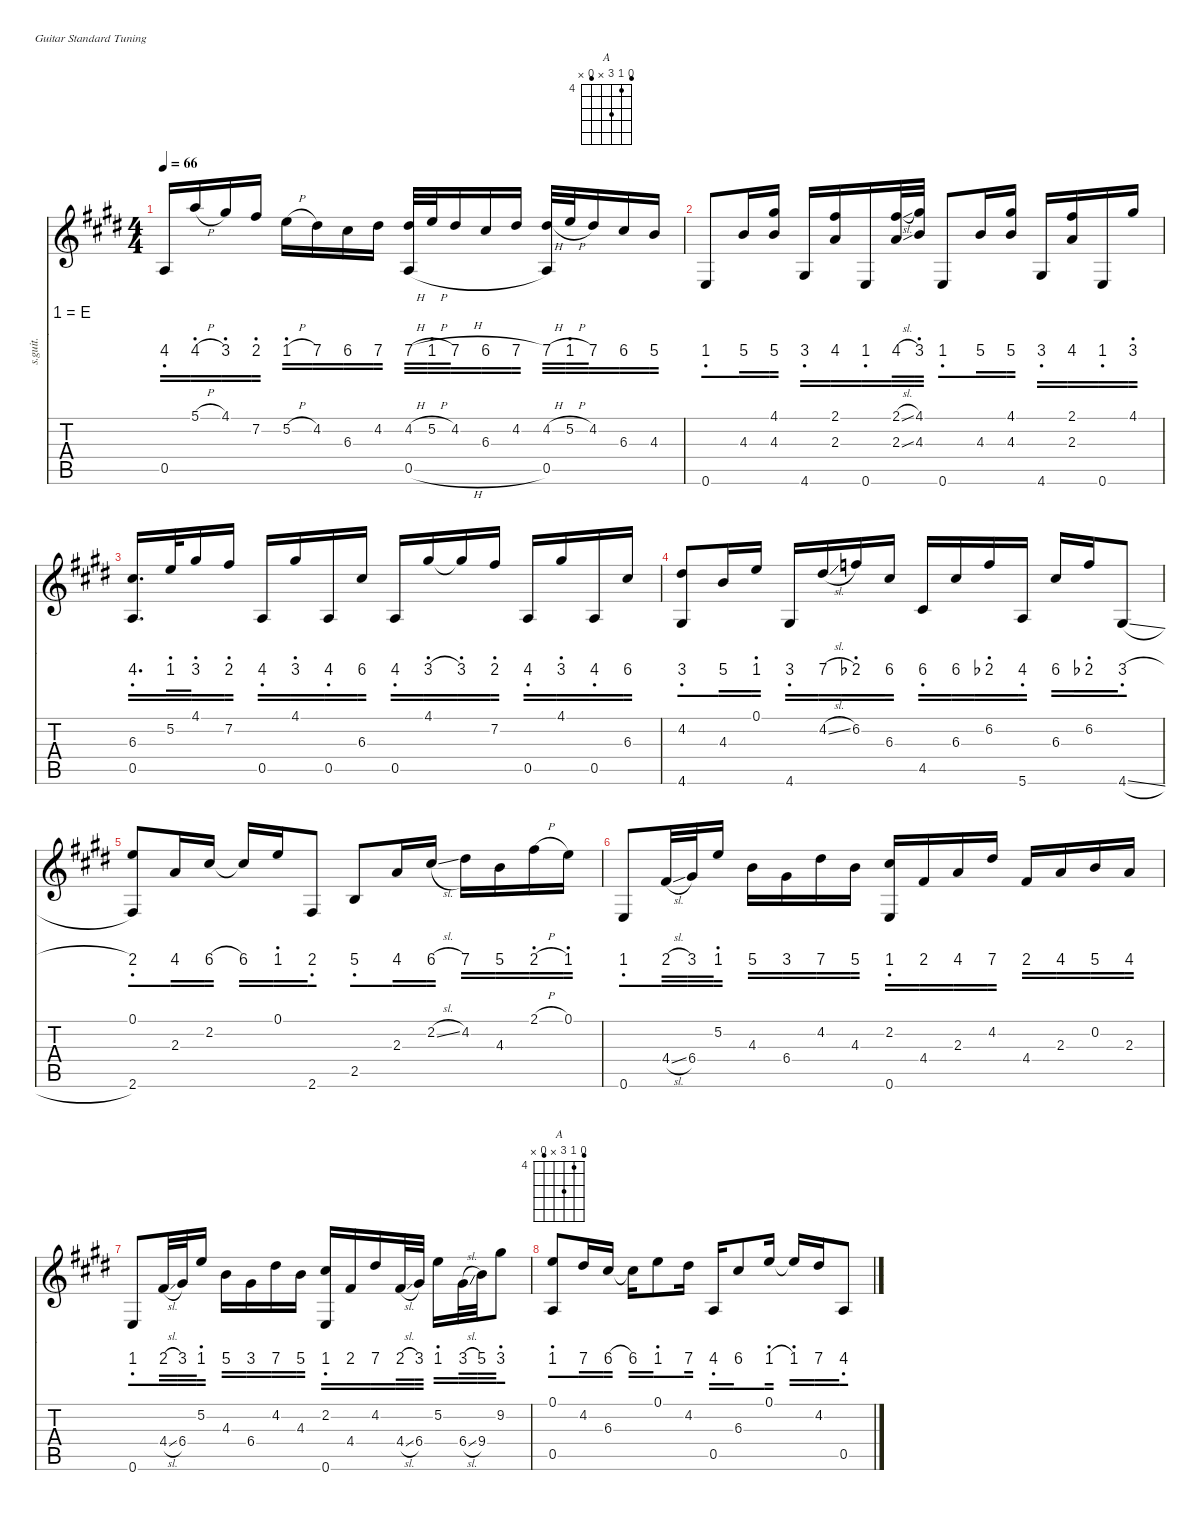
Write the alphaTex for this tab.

\defaultSystemsLayout 4
\hideDynamics
\bracketExtendMode nobrackets
\chordDiagramsInScore
\track ("Steel Guitar" "s.guit.") {defaultSystemsLayout 4 instrument acousticguitarsteel}
\staff {score tabs numbered}
\tuning (E4 B3 G3 D3 A2 E2)
\chord ("A" 3 4 6 x 3 x) {firstfret 4}
\ts (4 4)
\tempo 66
\clef g2
\ks e
0.5{acc forcenatural}.16{dy mf} 5.1{h acc forcenatural}.16 4.1{acc #}.16 7.2{acc #}.16 5.2{h acc forcenatural}.16 4.2{acc #}.16 6.3{acc #}.16 4.2{acc #}.16 (4.2{h acc #} 0.5{h acc forcenatural}).32 5.2{h acc forcenatural}.32 4.2{acc #}.16 6.3{acc #}.16 4.2{acc #}.16 (4.2{h acc #} 0.5{acc forcenatural}).32 5.2{h acc forcenatural}.32 4.2{acc #}.16 6.3{acc #}.16 4.3{acc forcenatural}.16 |
0.6{acc forcenatural}.8 4.3{acc forcenatural}.16 (4.3{acc forcenatural} 4.1{acc #}).16 4.6{acc #}.16 (2.3{acc forcenatural} 2.1{acc #}).16 0.6{acc forcenatural}.16 (2.3{sl acc forcenatural} 2.1{sl acc #}).32 (4.1{acc #} 4.3{acc forcenatural}).32 0.6{acc forcenatural}.8 4.3{acc forcenatural}.16 (4.3{acc forcenatural} 4.1{acc #}).16 4.6{acc #}.16 (2.3{acc forcenatural} 2.1{acc #}).16 0.6{acc forcenatural}.16 4.1{acc #}.16 |
(0.5{acc forcenatural} 6.3{acc #}).16{d} 5.2{acc forcenatural}.32 4.1{acc #}.16 7.2{acc #}.16 0.5{acc forcenatural}.16 4.1{acc #}.16 0.5{acc forcenatural}.16 6.3{acc #}.16 0.5{acc forcenatural}.16 4.1{acc #}.16 4.1{t acc #}.16 7.2{acc #}.16 0.5{acc forcenatural}.16 4.1{acc #}.16 0.5{acc forcenatural}.16 6.3{acc #}.16 |
(4.6{acc #} 4.2{acc #}).8 4.3{acc forcenatural}.16 0.1{acc forcenatural}.16 4.6{acc #}.16 4.2{sl acc #}.16 6.2{acc forcenatural}.16 6.3{acc #}.16 4.5{acc #}.16 6.3{acc #}.16 6.2{acc forcenatural}.16 5.6{acc forcenatural}.16 6.3{acc #}.16 6.2{acc forcenatural}.16 4.6{sl acc #}.8 |
(2.6{acc #} 0.1{acc forcenatural}).8 2.3{acc forcenatural}.16 2.2{acc #}.16 2.2{t acc #}.16 0.1{acc forcenatural}.16 2.6{acc #}.8 2.5{acc forcenatural}.8 2.3{acc forcenatural}.16 2.2{sl acc #}.16 4.2{acc #}.16 4.3{acc forcenatural}.16 2.1{h acc #}.16 0.1{acc forcenatural}.16 |
0.6{acc forcenatural}.8 4.4{sl acc #}.32 6.4{acc #}.32 5.2{acc forcenatural}.16 4.3{acc forcenatural}.16 6.4{acc #}.16 4.2{acc #}.16 4.3{acc forcenatural}.16 (0.6{acc forcenatural} 2.2{acc #}).16 4.4{acc #}.16 2.3{acc forcenatural}.16 4.2{acc #}.16 4.4{acc #}.16 2.3{acc forcenatural}.16 0.2{acc forcenatural}.16 2.3{acc forcenatural}.16 |
0.6{acc forcenatural}.8 4.4{sl acc #}.32 6.4{acc #}.32 5.2{acc forcenatural}.16 4.3{acc forcenatural}.16 6.4{acc #}.16 4.2{acc #}.16 4.3{acc forcenatural}.16 (0.6{acc forcenatural} 2.2{acc #}).16 4.4{acc #}.16 4.2{acc #}.16 4.4{sl acc #}.32 6.4{acc #}.32 5.2{acc forcenatural}.16 6.4{sl acc #}.32 9.4{acc forcenatural}.32 9.2{acc #}.8 |
(0.1{acc forcenatural} 0.5{acc forcenatural}).8{ch "A"} 4.2{acc #}.16 6.3{acc #}.16 6.3{t acc #}.16 0.1{acc forcenatural}.8 4.2{acc #}.16 0.5{acc forcenatural}.16 6.3{acc #}.8 0.1{acc forcenatural}.16 0.1{t acc forcenatural}.16 4.2{acc #}.16 0.5{acc forcenatural}.8
